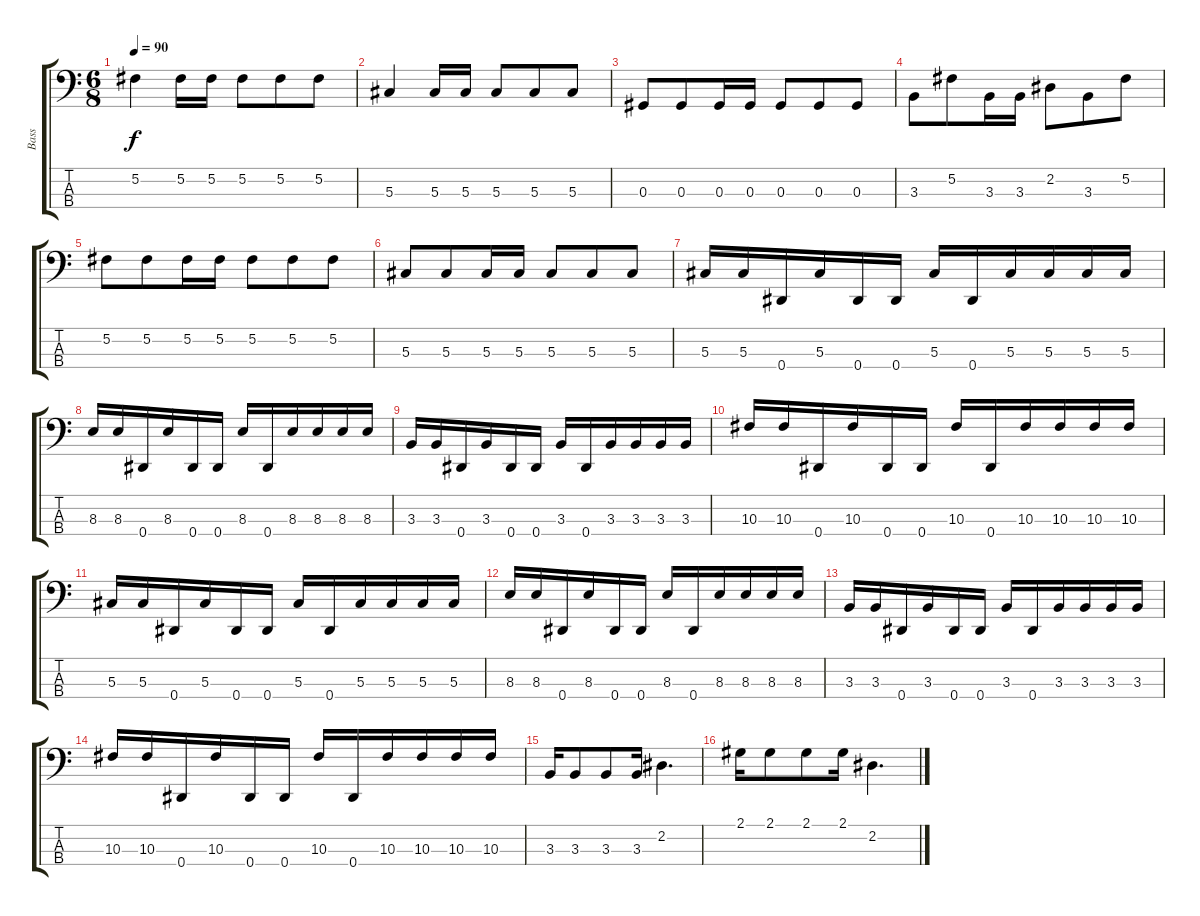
\track ("Bass" "Bass") {instrument electricbassfinger}
\staff {score tabs}
\tuning (Gb2 Db2 Ab1 Eb1) {hide}
\ts (6 8)
\tempo 90
\clef f4
\ks c
5.2.4{dy f} 5.2.16 5.2.16 5.2.8 5.2.8 5.2.8 |
5.3.4 5.3.16 5.3.16 5.3.8 5.3.8 5.3.8 |
0.3.8 0.3.8 0.3.16 0.3.16 0.3.8 0.3.8 0.3.8 |
3.3.8 5.2.8 3.3.16 3.3.16 2.2.8 3.3.8 5.2.8 |
5.2.8 5.2.8 5.2.16 5.2.16 5.2.8 5.2.8 5.2.8 |
5.3.8 5.3.8 5.3.16 5.3.16 5.3.8 5.3.8 5.3.8 |
5.3.16 5.3.16 0.4.16 5.3.16 0.4.16 0.4.16 5.3.16 0.4.16 5.3.16 5.3.16 5.3.16 5.3.16 |
8.3.16 8.3.16 0.4.16 8.3.16 0.4.16 0.4.16 8.3.16 0.4.16 8.3.16 8.3.16 8.3.16 8.3.16 |
3.3.16 3.3.16 0.4.16 3.3.16 0.4.16 0.4.16 3.3.16 0.4.16 3.3.16 3.3.16 3.3.16 3.3.16 |
10.3.16 10.3.16 0.4.16 10.3.16 0.4.16 0.4.16 10.3.16 0.4.16 10.3.16 10.3.16 10.3.16 10.3.16 |
5.3.16 5.3.16 0.4.16 5.3.16 0.4.16 0.4.16 5.3.16 0.4.16 5.3.16 5.3.16 5.3.16 5.3.16 |
8.3.16 8.3.16 0.4.16 8.3.16 0.4.16 0.4.16 8.3.16 0.4.16 8.3.16 8.3.16 8.3.16 8.3.16 |
3.3.16 3.3.16 0.4.16 3.3.16 0.4.16 0.4.16 3.3.16 0.4.16 3.3.16 3.3.16 3.3.16 3.3.16 |
10.3.16 10.3.16 0.4.16 10.3.16 0.4.16 0.4.16 10.3.16 0.4.16 10.3.16 10.3.16 10.3.16 10.3.16 |
3.3.16 3.3.8 3.3.8 3.3.16 2.2.4{d} |
2.1.16 2.1.8 2.1.8 2.1.16 2.2.4{d}
